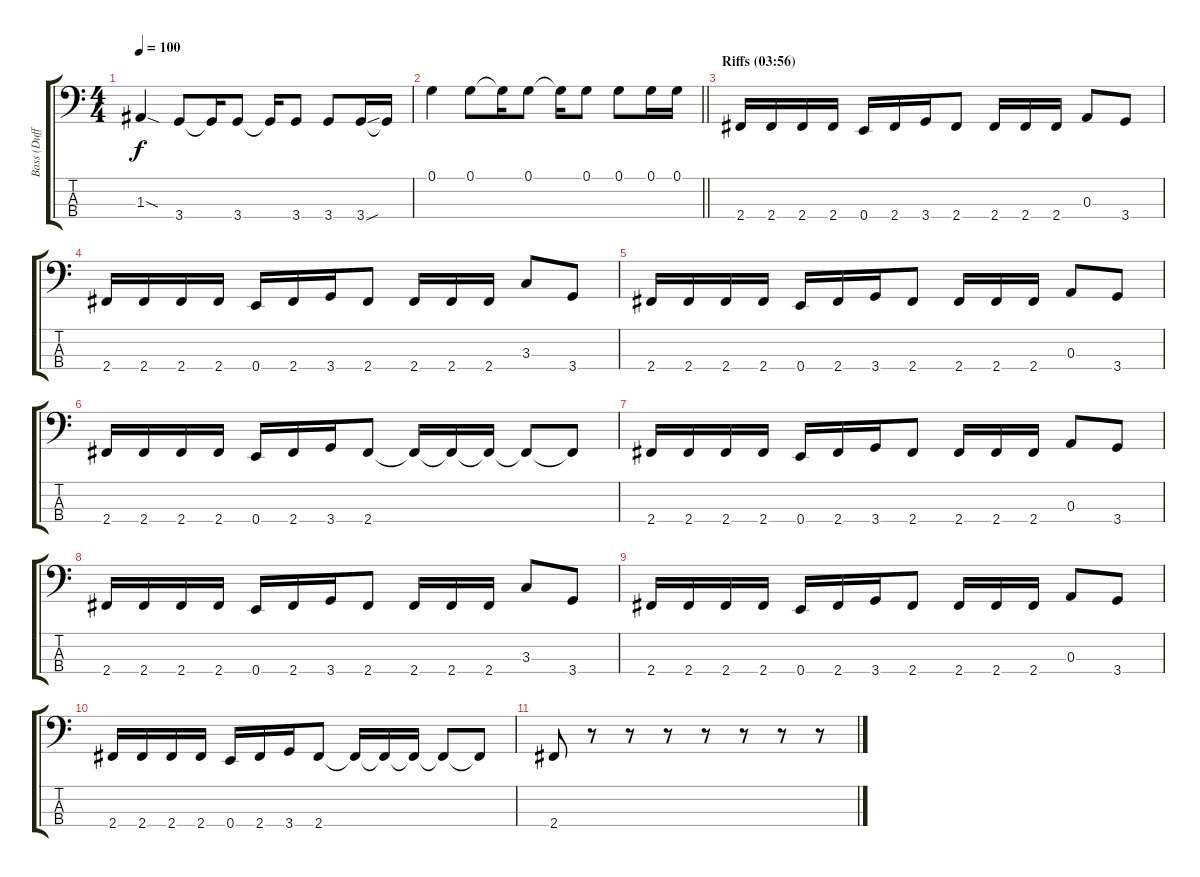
\track ("Bass (Duff McKagan)" "Bass (Duff") {instrument electricbasspick}
\staff {score tabs}
\tuning (G2 D2 A1 E1) {hide}
\ts (4 4)
\tempo 100
\clef f4
\ks c
1.3{sod}.4{dy f} 3.4.8 3.4{t}.16 3.4.8 3.4{t}.16 3.4.8 3.4.8 3.4{sou}.16 3.4{t}.16 |
\barLineRight lightlight
0.1.4 0.1.8 0.1{t}.16 0.1.8 0.1{t}.16 0.1.8 0.1.8 0.1.16 0.1.16 |
\section ("" "Riffs (03:56)")
2.4.16 2.4.16 2.4.16 2.4.16 0.4.16 2.4.16 3.4.16 2.4.8 2.4.16 2.4.16 2.4.16 0.3.8 3.4.8 |
2.4.16 2.4.16 2.4.16 2.4.16 0.4.16 2.4.16 3.4.16 2.4.8 2.4.16 2.4.16 2.4.16 3.3.8 3.4.8 |
2.4.16 2.4.16 2.4.16 2.4.16 0.4.16 2.4.16 3.4.16 2.4.8 2.4.16 2.4.16 2.4.16 0.3.8 3.4.8 |
2.4.16 2.4.16 2.4.16 2.4.16 0.4.16 2.4.16 3.4.16 2.4.8 2.4{t}.16 2.4{t}.16 2.4{t}.16 2.4{t}.8 2.4{t}.8 |
2.4.16 2.4.16 2.4.16 2.4.16 0.4.16 2.4.16 3.4.16 2.4.8 2.4.16 2.4.16 2.4.16 0.3.8 3.4.8 |
2.4.16 2.4.16 2.4.16 2.4.16 0.4.16 2.4.16 3.4.16 2.4.8 2.4.16 2.4.16 2.4.16 3.3.8 3.4.8 |
2.4.16 2.4.16 2.4.16 2.4.16 0.4.16 2.4.16 3.4.16 2.4.8 2.4.16 2.4.16 2.4.16 0.3.8 3.4.8 |
2.4.16 2.4.16 2.4.16 2.4.16 0.4.16 2.4.16 3.4.16 2.4.8 2.4{t}.16 2.4{t}.16 2.4{t}.16 2.4{t}.8 2.4{t}.8 |
2.4.8 r.8 r.8 r.8 r.8 r.8 r.8 r.8
